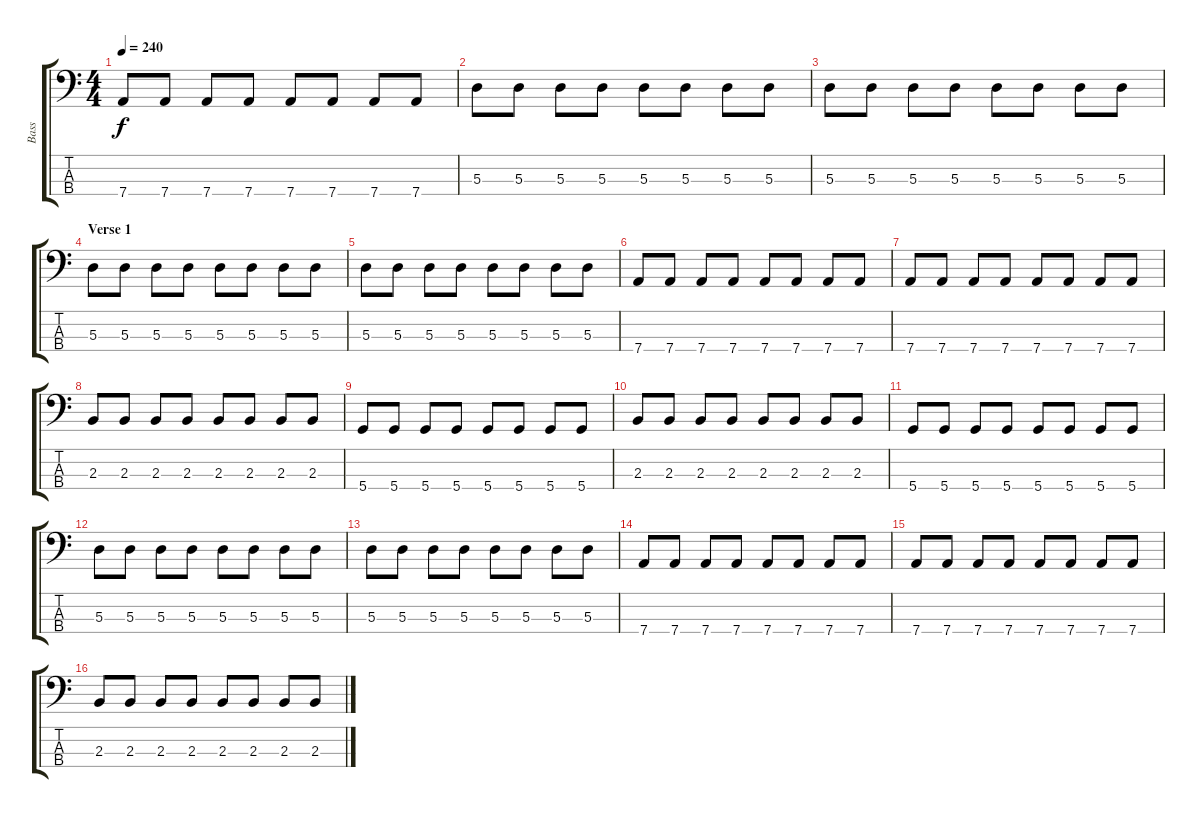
\track ("Bass" "Bass") {instrument electricbasspick}
\staff {score tabs}
\tuning (G2 D2 A1 D1) {hide}
\ts (4 4)
\tempo 240
\clef f4
\ks c
7.4.8{dy f} 7.4.8 7.4.8 7.4.8 7.4.8 7.4.8 7.4.8 7.4.8 |
5.3.8 5.3.8 5.3.8 5.3.8 5.3.8 5.3.8 5.3.8 5.3.8 |
5.3.8 5.3.8 5.3.8 5.3.8 5.3.8 5.3.8 5.3.8 5.3.8 |
\section ("" "Verse 1")
5.3.8 5.3.8 5.3.8 5.3.8 5.3.8 5.3.8 5.3.8 5.3.8 |
5.3.8 5.3.8 5.3.8 5.3.8 5.3.8 5.3.8 5.3.8 5.3.8 |
7.4.8 7.4.8 7.4.8 7.4.8 7.4.8 7.4.8 7.4.8 7.4.8 |
7.4.8 7.4.8 7.4.8 7.4.8 7.4.8 7.4.8 7.4.8 7.4.8 |
2.3.8 2.3.8 2.3.8 2.3.8 2.3.8 2.3.8 2.3.8 2.3.8 |
5.4.8 5.4.8 5.4.8 5.4.8 5.4.8 5.4.8 5.4.8 5.4.8 |
2.3.8 2.3.8 2.3.8 2.3.8 2.3.8 2.3.8 2.3.8 2.3.8 |
5.4.8 5.4.8 5.4.8 5.4.8 5.4.8 5.4.8 5.4.8 5.4.8 |
5.3.8 5.3.8 5.3.8 5.3.8 5.3.8 5.3.8 5.3.8 5.3.8 |
5.3.8 5.3.8 5.3.8 5.3.8 5.3.8 5.3.8 5.3.8 5.3.8 |
7.4.8 7.4.8 7.4.8 7.4.8 7.4.8 7.4.8 7.4.8 7.4.8 |
7.4.8 7.4.8 7.4.8 7.4.8 7.4.8 7.4.8 7.4.8 7.4.8 |
2.3.8 2.3.8 2.3.8 2.3.8 2.3.8 2.3.8 2.3.8 2.3.8
